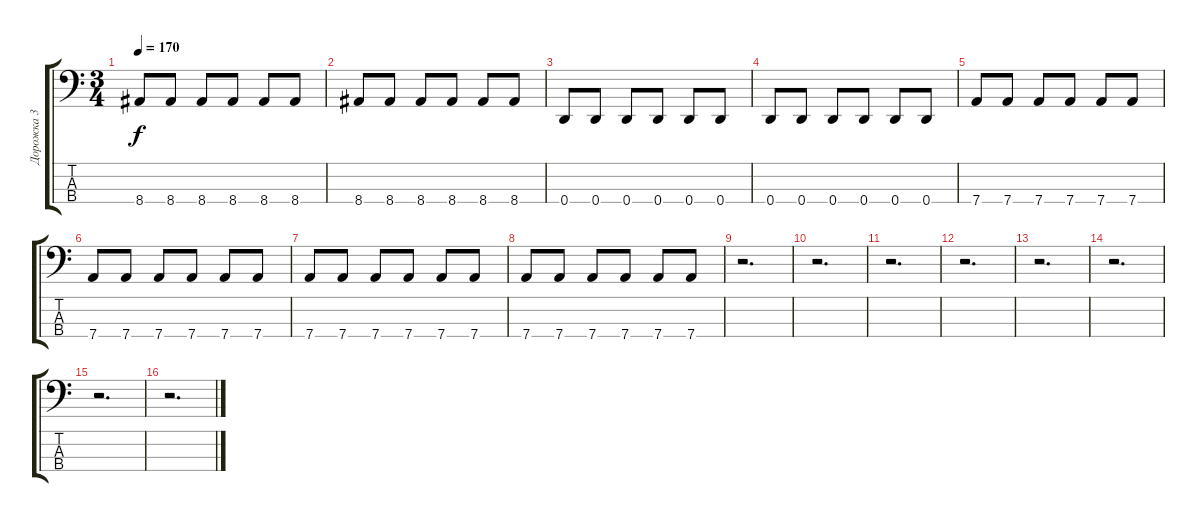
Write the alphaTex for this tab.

\track ("Дорожка 3" "Дорожка 3") {instrument electricbassfinger}
\staff {score tabs}
\tuning (G2 D2 A1 D1) {hide}
\ts (3 4)
\tempo 170
\clef f4
\ks c
8.4.8{dy f} 8.4.8 8.4.8 8.4.8 8.4.8 8.4.8 |
8.4.8 8.4.8 8.4.8 8.4.8 8.4.8 8.4.8 |
0.4.8 0.4.8 0.4.8 0.4.8 0.4.8 0.4.8 |
0.4.8 0.4.8 0.4.8 0.4.8 0.4.8 0.4.8 |
7.4.8 7.4.8 7.4.8 7.4.8 7.4.8 7.4.8 |
7.4.8 7.4.8 7.4.8 7.4.8 7.4.8 7.4.8 |
7.4.8 7.4.8 7.4.8 7.4.8 7.4.8 7.4.8 |
7.4.8 7.4.8 7.4.8 7.4.8 7.4.8 7.4.8 |
r.2{d} |
r.2{d} |
r.2{d} |
r.2{d} |
r.2{d} |
r.2{d} |
r.2{d} |
r.2{d}
